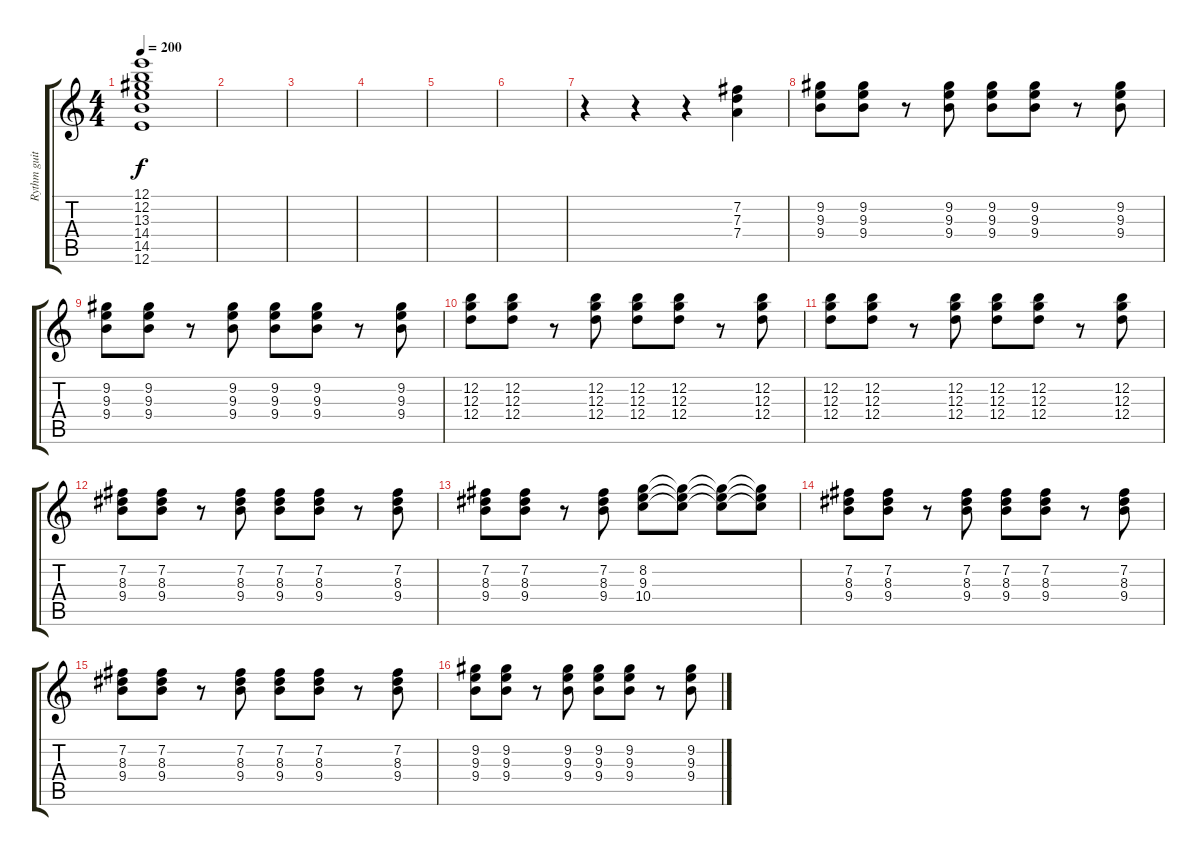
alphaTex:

\track ("Rythm guitar" "Rythm guit") {instrument electricguitarclean}
\staff {score tabs}
\tuning (E4 B3 G3 D3 A2 E2) {hide}
\ts (4 4)
\tempo 200
\clef g2
\ks c
(12.1{t} 12.2{t} 13.3{t} 14.4{t} 14.5{t} 12.6{t}).1{dy f} |
|
|
|
|
|
r.4 r.4 r.4 (7.2 7.3 7.4).4 |
(9.2 9.3 9.4).8 (9.2 9.3 9.4).8 r.8 (9.2 9.3 9.4).8 (9.2 9.3 9.4).8 (9.2 9.3 9.4).8 r.8 (9.2 9.3 9.4).8 |
(9.2 9.3 9.4).8 (9.2 9.3 9.4).8 r.8 (9.2 9.3 9.4).8 (9.2 9.3 9.4).8 (9.2 9.3 9.4).8 r.8 (9.2 9.3 9.4).8 |
(12.2 12.3 12.4).8 (12.2 12.3 12.4).8 r.8 (12.2 12.3 12.4).8 (12.2 12.3 12.4).8 (12.2 12.3 12.4).8 r.8 (12.2 12.3 12.4).8 |
(12.2 12.3 12.4).8 (12.2 12.3 12.4).8 r.8 (12.2 12.3 12.4).8 (12.2 12.3 12.4).8 (12.2 12.3 12.4).8 r.8 (12.2 12.3 12.4).8 |
(7.2 8.3 9.4).8 (7.2 8.3 9.4).8 r.8 (7.2 8.3 9.4).8 (7.2 8.3 9.4).8 (7.2 8.3 9.4).8 r.8 (7.2 8.3 9.4).8 |
(7.2 8.3 9.4).8 (7.2 8.3 9.4).8 r.8 (7.2 8.3 9.4).8 (8.2 9.3 10.4).8 (8.2{t} 9.3{t} 10.4{t}).8 (8.2{t} 9.3{t} 10.4{t}).8 (8.2{t} 9.3{t} 10.4{t}).8 |
(7.2 8.3 9.4).8 (7.2 8.3 9.4).8 r.8 (7.2 8.3 9.4).8 (7.2 8.3 9.4).8 (7.2 8.3 9.4).8 r.8 (7.2 8.3 9.4).8 |
(7.2 8.3 9.4).8 (7.2 8.3 9.4).8 r.8 (7.2 8.3 9.4).8 (7.2 8.3 9.4).8 (7.2 8.3 9.4).8 r.8 (7.2 8.3 9.4).8 |
(9.2 9.3 9.4).8 (9.2 9.3 9.4).8 r.8 (9.2 9.3 9.4).8 (9.2 9.3 9.4).8 (9.2 9.3 9.4).8 r.8 (9.2 9.3 9.4).8
